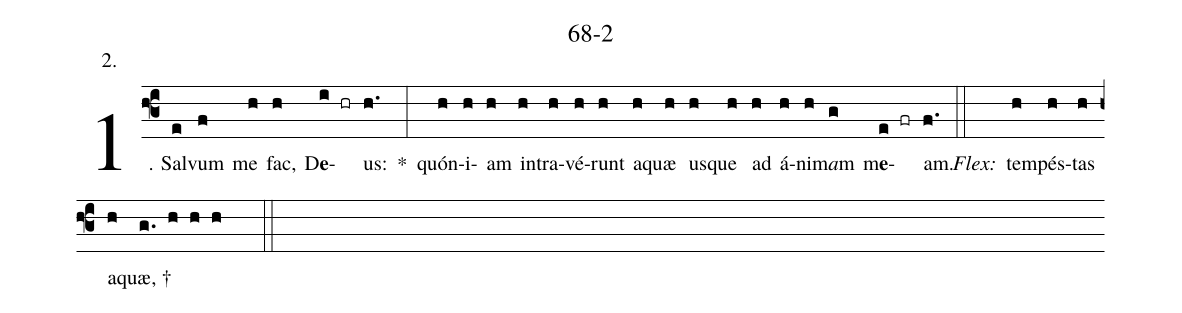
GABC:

name: 68-2;
annotation: 2.;
%%
(f3)1. Sal(e)vum(f) me(h) fac,(h) D<b>e</b>(i hr)us:(h.) *(:) quón(h)i(h)am(h) in(h)tra(h)vé(h)runt(h) a(h)quæ(h) us(h)que(h) ad(h) á(h)ni(h)m<i>a</i>m(g) m<b>e</b>(e fr)am.(f.) (::)
<i>Flex:</i>()  tem(h)pés(h)tas(h) a(h)quæ, †(g. h h h  ::)
